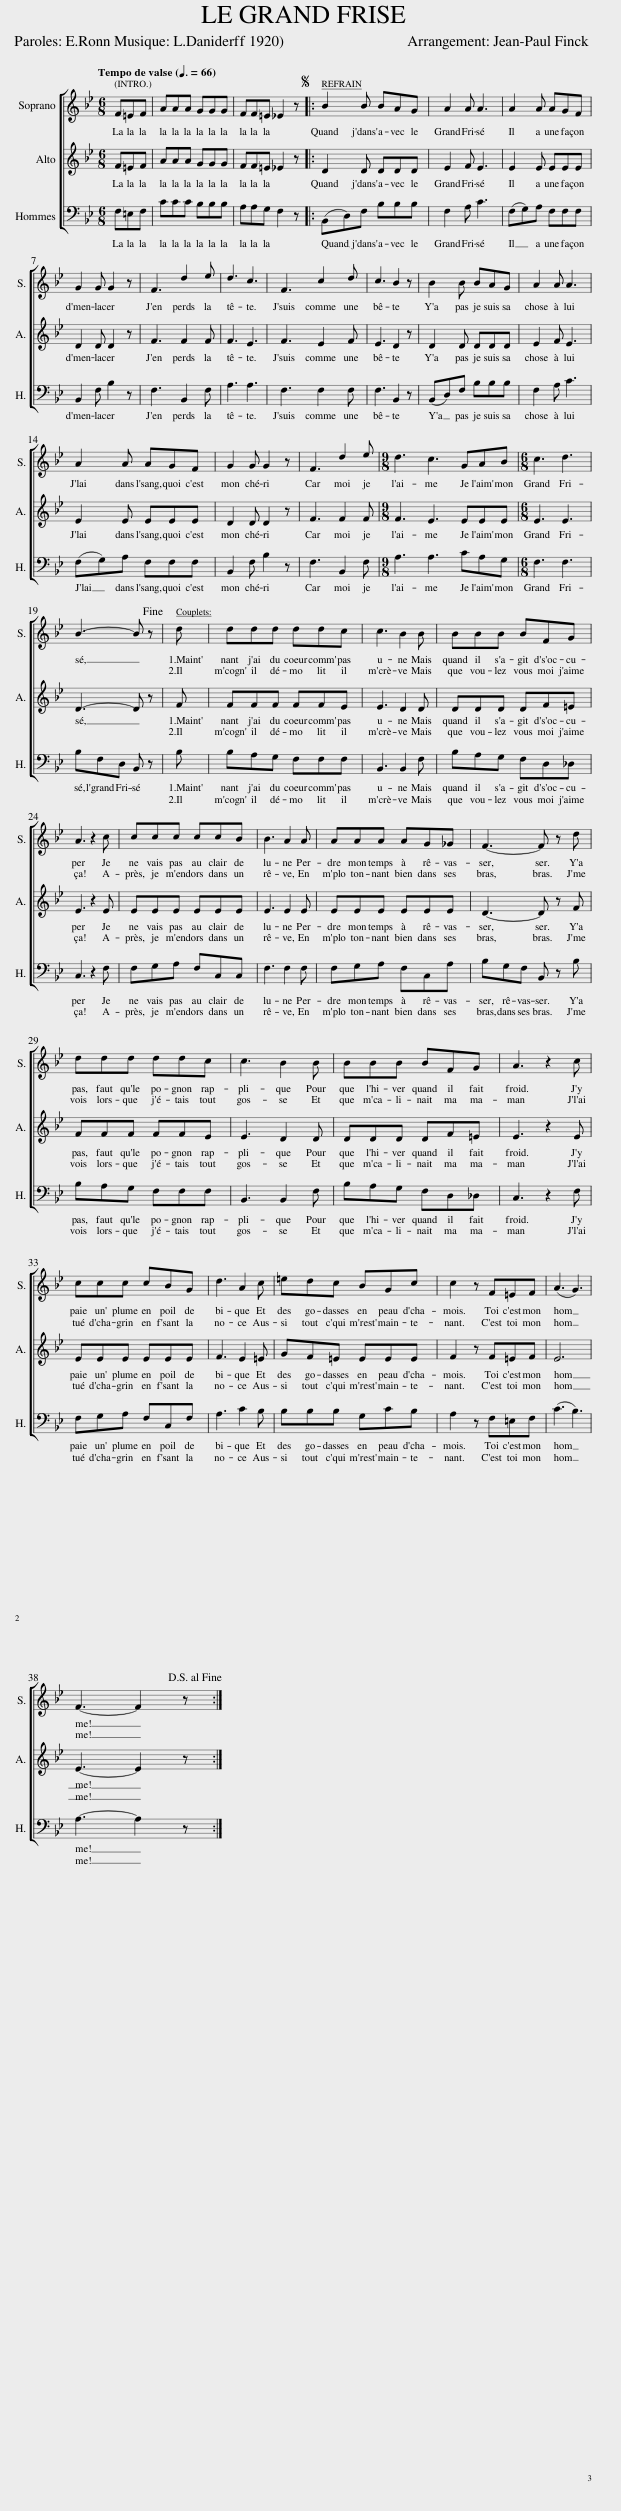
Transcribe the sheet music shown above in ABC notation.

X:1
%%score [ 1 2 3 ]
L:1/8
Q:3/8=66
M:6/8
I:linebreak $
K:Bb
V:1 treble
V:2 treble
V:3 bass
V:1
 F=EF | AAA GGG | FF=E _E2 z |:S B2 B BAG | A2 A A3 | %5
 A2 A AGF |$ G2 G G2 z | F3 d2 e | d3 c3 | F3 c2 d | %10
 c3 B2 z | B2 B BAG | A2 A A3 |$ A2 A AGF | G2 G G2 z | %15
 F3 d2 e |[M:9/8] d3 c3 GAB |[M:6/8] c3 d3 |$ B3- B z!fine! | d | %20
 ddd ddc | c3 B2 B | BBB BFG |$ A3 z2 c | ccc ccB | %25
 B3 A2 A | AAA AG_G | F3- F z d |$ ddd ddc | c3 B2 B | %30
 BBB BFG | A3 z2 c |$ ccc cBG | d3 A2 c | =edc BGc | %35
 c2 z F=EF | (A3 G3) |$ F3- F2 z!D.S.! :| %38
V:2
 F=EF | AAA GGG | FF=E _E2 z |: D2 D DDD | E2 F E3 | %5
 E2 E EEE |$ D2 D D2 z | F3 F2 F | F3 E3 | F3 E2 F | %10
 E3 D2 z | D2 D DDD | E2 F E3 |$ E2 E EEE | D2 D D2 z | %15
 F3 F2 F |[M:9/8] F3 E3 EEE |[M:6/8] E3 E3 |$ D3- D z | F | %20
 FFF FFE | E3 D2 D | DDD DF=E |$ E3 z2 E | EEE EEE | %25
 E3 E2 E | EEE EEE | D3- D z F |$ FFF FFE | E3 D2 D | %30
 DDD DF=E | E3 z2 E |$ EEE EEE | F3 E2 =E | GF=E EEE | %35
 F2 z F=EF | E6 |$ E3- E2 z :| %38
V:3
 F,=E,F, | CCC B,B,B, | A,A,G, F,2 z |: (B,,D,)F, B,B,B, | F,2 A, C3 | %5
 (F,G,)A, F,F,F, |$ B,,2 F, B,2 z | F,3 B,,2 F, | A,3 A,3 | F,3 F,2 F, | %10
 F,3 B,,2 z | (B,,D,)F, B,B,B, | F,2 A, C3 |$ (F,G,)A, F,F,F, | B,,2 F, B,2 z | %15
 F,3 B,,2 F, |[M:9/8] A,3 A,3 CA,G, |[M:6/8] F,3 F,3 |$ B,F,D, B,, z | B, | %20
 B,A,G, F,F,F, | B,,3 B,,2 F, | B,A,G, F,D,_D, |$ C,3 z2 F, | F,G,A, F,C,C, | %25
 F,3 F,2 F, | F,G,A, F,C,A, | B,G,F, B,, z B, |$ B,A,G, F,F,F, | B,,3 B,,2 F, | %30
 B,A,G, F,D,_D, | C,3 z2 F, |$ F,G,A, F,C,F, | A,3 C2 B, | B,B,B, G,CB, | %35
 A,2 z F,=E,F, | (C3 B,3) |$ A,3- A,2 z :| %38
